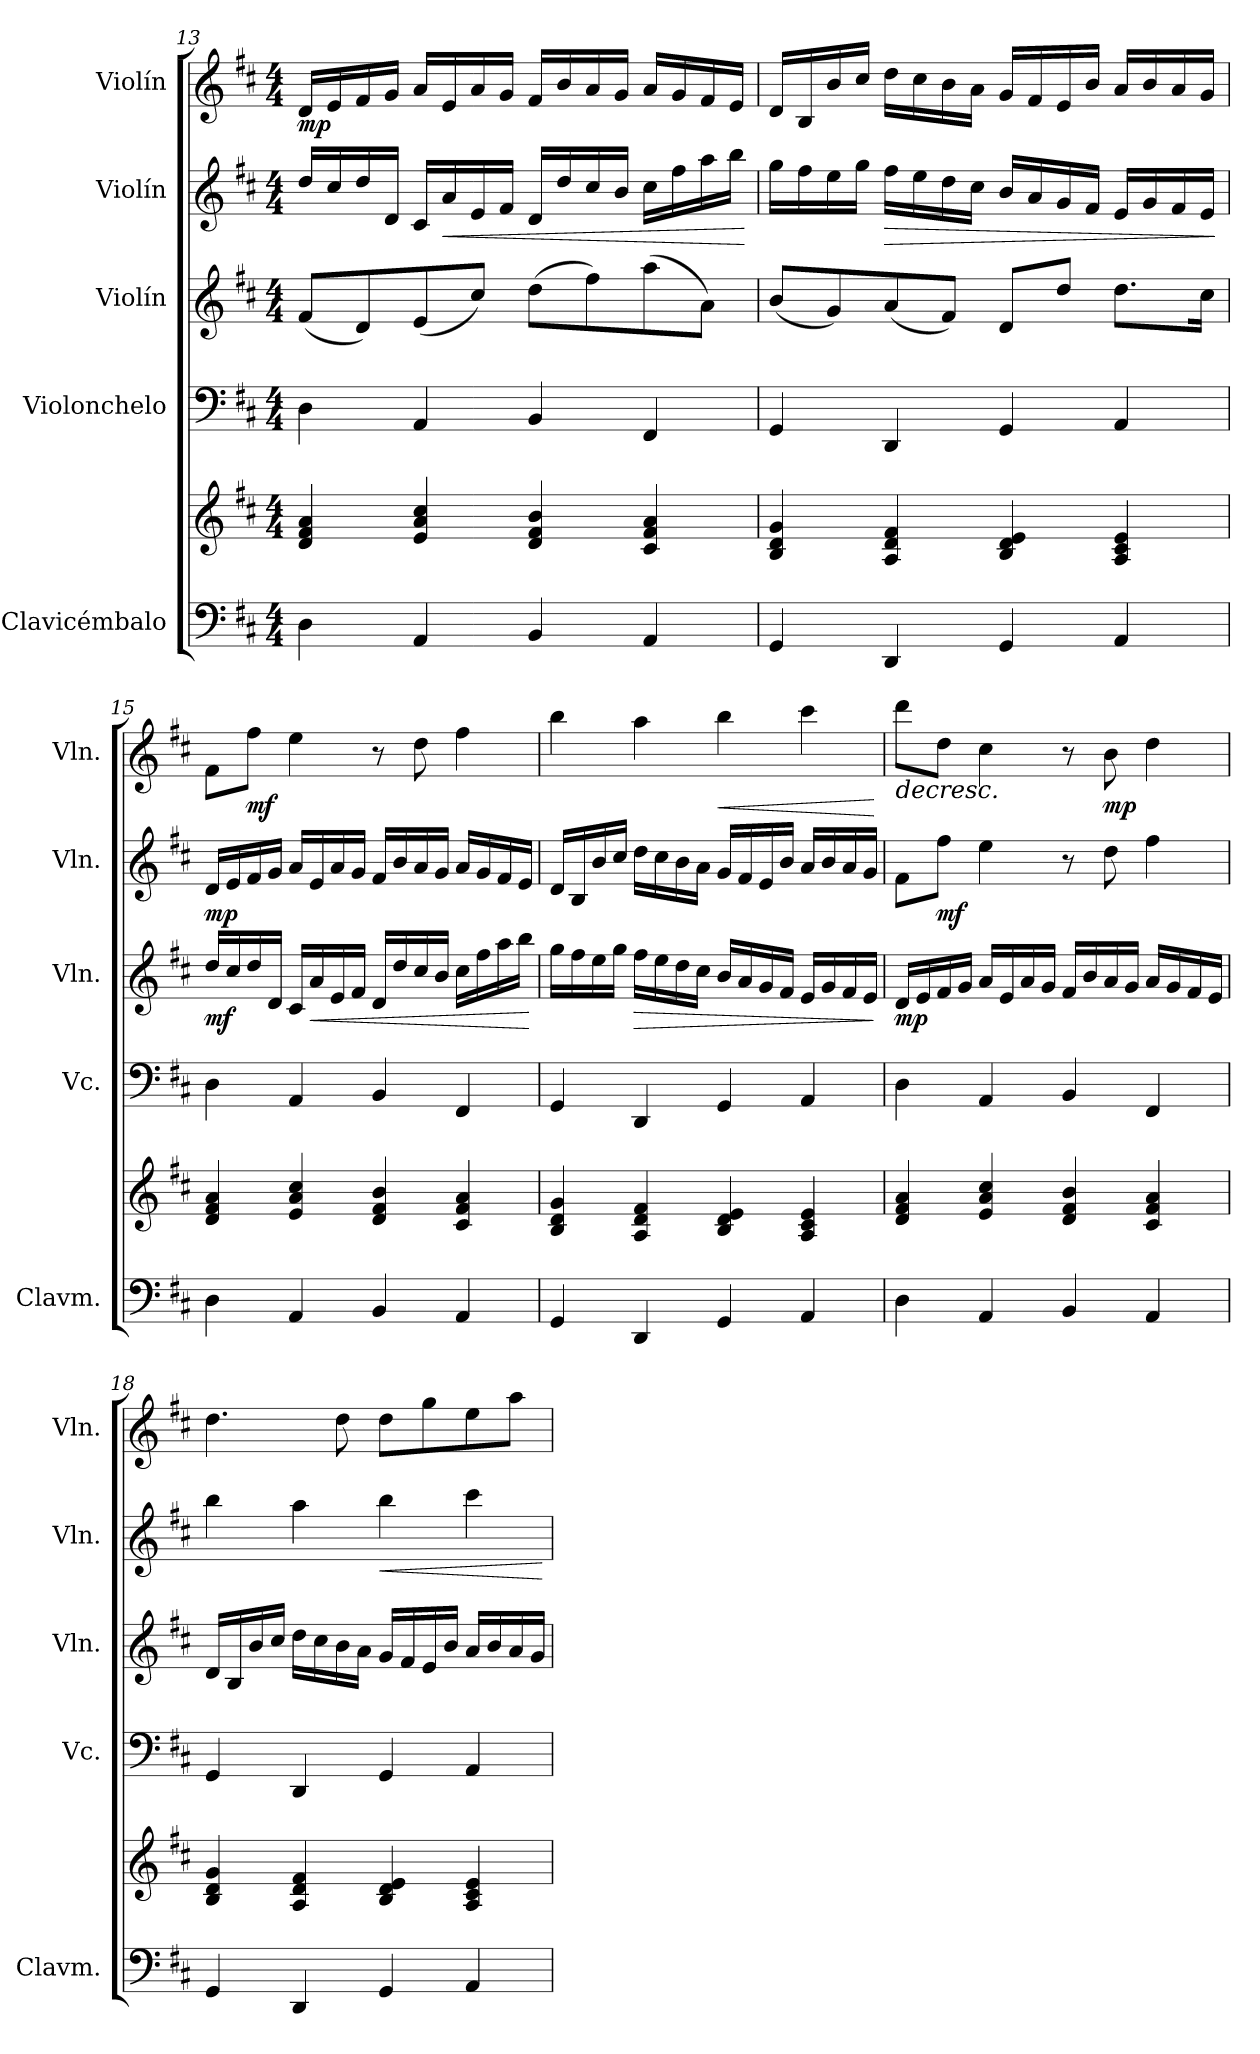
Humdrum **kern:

**kern	**kern	**kern	**kern	**dynam	**kern	**dynam	**kern	**dynam
*part5	*part5	*part4	*part3	*part3	*part2	*part2	*part1	*part1
*staff6	*staff5	*staff4	*staff3	*staff3	*staff2	*staff2	*staff1	*staff1
*I"Clavicémbalo	*	*I"Violonchelo	*I"Violín	*	*I"Violín	*	*I"Violín	*
*I'Clavm.	*	*I'Vc.	*I'Vln.	*	*I'Vln.	*	*I'Vln.	*
!!LO:LB:g=z
*clefF4	*clefG2	*clefF4	*clefG2	*	*clefG2	*	*clefG2	*
*k[f#c#]	*k[f#c#]	*k[f#c#]	*k[f#c#]	*	*k[f#c#]	*	*k[f#c#]	*
*M4/4	*M4/4	*M4/4	*M4/4	*	*M4/4	*	*M4/4	*
=13	=13	=13	=13	=13	=13	=13	=13	=13
!	!	!	!	!	!	!LO:DY:b	!	!
!	!	!	!	!	!	!LO:DY:n=1:b	!	!LO:DY:b
4D\	4d/ 4f#/ 4a/	4D\	(8f#/L	.	16dd/LL	mf mf	16d/LL	mp
.	.	.	.	.	16cc#/	.	16e/	.
.	.	.	8d/)	.	16dd/	.	16f#/	.
.	.	.	.	.	16d/JJ	.	16g/JJ	.
4AA/	4e/ 4a/ 4cc#/	4AA/	(8e/	.	16c#/LL	.	16a/LL	.
!	!	!	!	!	!	!LO:HP:b	!	!
.	.	.	.	.	16a/	<	16e/	.
.	.	.	8cc#/J)	.	16e/	.	16a/	.
.	.	.	.	.	16f#/JJ	.	16g/JJ	.
4BB/	4d/ 4f#/ 4b/	4BB/	(8dd\L	.	16d/LL	.	16f#/LL	.
.	.	.	.	.	16dd/	.	16b/	.
.	.	.	8ff#\)	.	16cc#/	.	16a/	.
.	.	.	.	.	16b/JJ	.	16g/JJ	.
4AA/	4c#/ 4f#/ 4a/	4FF#/	(8aa\	.	16cc#\LL	.	16a/LL	.
.	.	.	.	.	16ff#\	.	16g/	.
.	.	.	8a\J)	.	16aa\	.	16f#/	.
.	.	.	.	.	16bb\JJ	.	16e/JJ	.
.	.	.	.	.	.	[	.	.
=14	=14	=14	=14	=14	=14	=14	=14	=14
4GG/	4B/ 4d/ 4g/	4GG/	(8b/L	.	16gg\LL	.	16d/LL	.
.	.	.	.	.	16ff#\	.	16B/	.
.	.	.	8g/)	.	16ee\	.	16b/	.
.	.	.	.	.	16gg\JJ	.	16cc#/JJ	.
!	!	!	!	!	!	!LO:HP:b	!	!
4DD/	4A/ 4d/ 4f#/	4DD/	(8a/	.	16ff#\LL	>	16dd\LL	.
.	.	.	.	.	16ee\	.	16cc#\	.
.	.	.	8f#/J)	.	16dd\	.	16b\	.
.	.	.	.	.	16cc#\JJ	.	16a\JJ	.
4GG/	4B/ 4d/ 4e/	4GG/	8d/L	.	16b/LL	.	16g/LL	.
.	.	.	.	.	16a/	.	16f#/	.
.	.	.	8dd/J	.	16g/	.	16e/	.
.	.	.	.	.	16f#/JJ	.	16b/JJ	.
4AA/	4A/ 4c#/ 4e/	4AA/	8.dd\L	.	16e/LL	.	16a/LL	.
.	.	.	.	.	16g/	.	16b/	.
.	.	.	.	.	16f#/	.	16a/	.
.	.	.	16cc#\Jk	.	16e/JJ	.	16g/JJ	.
.	.	.	.	.	.	]	.	.
!!LO:PB:g=z
=15	=15	=15	=15	=15	=15	=15	=15	=15
!	!	!	!	!LO:DY:b	!	!LO:DY:b	!	!
4D\	4d/ 4f#/ 4a/	4D\	16dd/LL	mf	16d/LL	mp	8f#\L	.
.	.	.	16cc#/	.	16e/	.	.	.
!	!	!	!	!	!	!	!	!LO:DY:b
.	.	.	16dd/	.	16f#/	.	8ff#\J	mf
.	.	.	16d/JJ	.	16g/JJ	.	.	.
4AA/	4e/ 4a/ 4cc#/	4AA/	16c#/LL	.	16a/LL	.	4ee\	.
!	!	!	!	!LO:HP:b	!	!	!	!
.	.	.	16a/	<	16e/	.	.	.
.	.	.	16e/	.	16a/	.	.	.
.	.	.	16f#/JJ	.	16g/JJ	.	.	.
4BB/	4d/ 4f#/ 4b/	4BB/	16d/LL	.	16f#/LL	.	8r	.
.	.	.	16dd/	.	16b/	.	.	.
.	.	.	16cc#/	.	16a/	.	8dd\	.
.	.	.	16b/JJ	.	16g/JJ	.	.	.
4AA/	4c#/ 4f#/ 4a/	4FF#/	16cc#\LL	.	16a/LL	.	4ff#\	.
.	.	.	16ff#\	.	16g/	.	.	.
.	.	.	16aa\	.	16f#/	.	.	.
.	.	.	16bb\JJ	.	16e/JJ	.	.	.
.	.	.	.	[	.	.	.	.
=16	=16	=16	=16	=16	=16	=16	=16	=16
4GG/	4B/ 4d/ 4g/	4GG/	16gg\LL	.	16d/LL	.	4bb\	.
.	.	.	16ff#\	.	16B/	.	.	.
.	.	.	16ee\	.	16b/	.	.	.
.	.	.	16gg\JJ	.	16cc#/JJ	.	.	.
!	!	!	!	!LO:HP:b	!	!	!	!
4DD/	4A/ 4d/ 4f#/	4DD/	16ff#\LL	>	16dd\LL	.	4aa\	.
.	.	.	16ee\	.	16cc#\	.	.	.
.	.	.	16dd\	.	16b\	.	.	.
.	.	.	16cc#\JJ	.	16a\JJ	.	.	.
!	!	!	!	!	!	!	!	!LO:HP:b
4GG/	4B/ 4d/ 4e/	4GG/	16b/LL	.	16g/LL	.	4bb\	<
.	.	.	16a/	.	16f#/	.	.	.
.	.	.	16g/	.	16e/	.	.	.
.	.	.	16f#/JJ	.	16b/JJ	.	.	.
4AA/	4A/ 4c#/ 4e/	4AA/	16e/LL	.	16a/LL	.	4ccc#\	.
.	.	.	16g/	.	16b/	.	.	.
.	.	.	16f#/	.	16a/	.	.	.
.	.	.	16e/JJ	.	16g/JJ	.	.	.
.	.	.	.	]	.	.	.	[
!!LO:LB:g=z
=17	=17	=17	=17	=17	=17	=17	=17	=17
!	!	!	!	!LO:DY:b	!	!	!	!LO:HP:b
4D\	4d/ 4f#/ 4a/	4D\	16d/LL	mp	8f#\L	.	8ddd\L	>
.	.	.	16e/	.	.	.	.	.
!	!	!	!	!	!	!LO:DY:b	!	!
.	.	.	16f#/	.	8ff#\J	mf	8dd\J	.
.	.	.	16g/JJ	.	.	.	.	.
4AA/	4e/ 4a/ 4cc#/	4AA/	16a/LL	.	4ee\	.	4cc#\	.
.	.	.	16e/	.	.	.	.	.
.	.	.	16a/	.	.	.	.	.
.	.	.	16g/JJ	.	.	.	.	.
4BB/	4d/ 4f#/ 4b/	4BB/	16f#/LL	.	8r	.	8r	.
.	.	.	16b/	.	.	.	.	.
!	!	!	!	!	!	!	!	!LO:DY:b
.	.	.	16a/	.	8dd\	.	8b\	mp
.	.	.	16g/JJ	.	.	.	.	.
4AA/	4c#/ 4f#/ 4a/	4FF#/	16a/LL	.	4ff#\	.	4dd\	.
.	.	.	16g/	.	.	.	.	.
.	.	.	16f#/	.	.	.	.	.
.	.	.	16e/JJ	.	.	.	.	.
.	.	.	.	.	.	.	.	]
=18	=18	=18	=18	=18	=18	=18	=18	=18
4GG/	4B/ 4d/ 4g/	4GG/	16d/LL	.	4bb\	.	4.dd\	.
.	.	.	16B/	.	.	.	.	.
.	.	.	16b/	.	.	.	.	.
.	.	.	16cc#/JJ	.	.	.	.	.
4DD/	4A/ 4d/ 4f#/	4DD/	16dd\LL	.	4aa\	.	.	.
.	.	.	16cc#\	.	.	.	.	.
.	.	.	16b\	.	.	.	8dd\	.
.	.	.	16a\JJ	.	.	.	.	.
!	!	!	!	!	!	!LO:HP:b	!	!
4GG/	4B/ 4d/ 4e/	4GG/	16g/LL	.	4bb\	<	8dd\L	.
.	.	.	16f#/	.	.	.	.	.
.	.	.	16e/	.	.	.	8gg\	.
.	.	.	16b/JJ	.	.	.	.	.
4AA/	4A/ 4c#/ 4e/	4AA/	16a/LL	.	4ccc#\	.	8ee\	.
.	.	.	16b/	.	.	.	.	.
.	.	.	16a/	.	.	.	8aa\J	.
.	.	.	16g/JJ	.	.	.	.	.
.	.	.	.	.	.	[	.	.
=	=	=	=	=	=	=	=	=
*-	*-	*-	*-	*-	*-	*-	*-	*-
